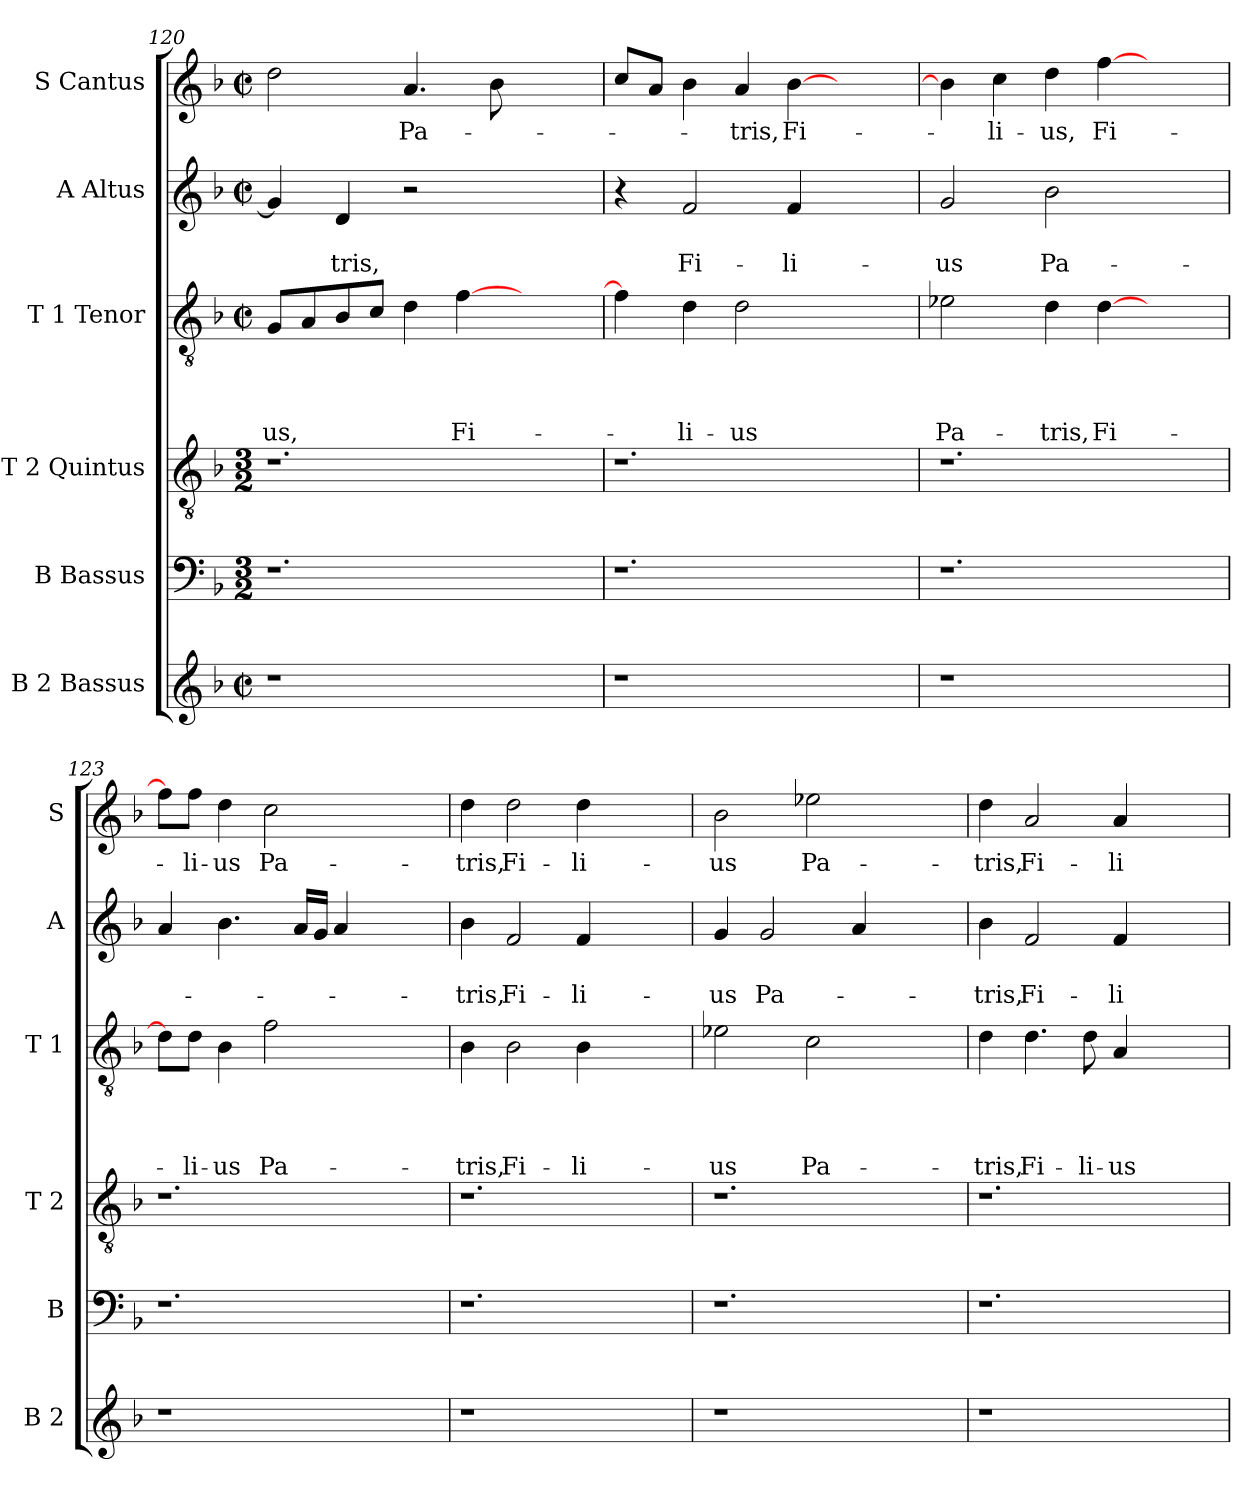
**kern	**kern	**kern	**kern	**text	**text	**text	**text	**kern	**text	**text	**kern	**text
*part6	*part5	*part4	*part3	*part3	*part3	*part3	*part3	*part2	*part2	*part2	*part1	*part1
*staff6	*staff5	*staff4	*staff3	*staff3	*staff3	*staff3	*staff3	*staff2	*staff2	*staff2	*staff1	*staff1
*I"B 2 Bassus	*I"B Bassus	*I"T 2 Quintus	*I"T 1 Tenor	*	*	*	*	*I"A Altus	*	*	*I"S Cantus	*
*I'B 2	*I'B	*I'T 2	*I'T 1	*	*	*	*	*I'A	*	*	*I'S	*
*clefG2	*clefF4	*clefGv2	*clefGv2	*	*	*	*	*clefG2	*	*	*clefG2	*
*k[b-]	*k[b-]	*k[b-]	*k[b-]	*	*	*	*	*k[b-]	*	*	*k[b-]	*
*F:	*F:	*F:	*F:	*	*	*	*	*F:	*	*	*F:	*
*M2/2	*M3/2	*M3/2	*M2/2	*	*	*	*	*M2/2	*	*	*M2/2	*
*met(c|)	*	*	*met(c|)	*	*	*	*	*met(c|)	*	*	*met(c|)	*
=120	=120	=120	=120	=120	=120	=120	=120	=120	=120	=120	=120	=120
!	!	!	!	!	!	!	!LO:LY:b	!	!	!	!	!
1r	1.r	1.r	8G/L	.	.	.	-us,	4g/]	.	.	2dd\	.
.	.	.	8A/	.	.	.	.	.	.	.	.	.
!	!	!	!	!	!	!	!	!	!	!LO:LY:b	!	!
.	.	.	8B-/	.	.	.	.	4d/	.	-tris,	.	.
.	.	.	8c/J	.	.	.	.	.	.	.	.	.
!	!	!	!	!	!	!	!	!	!	!	!	!LO:LY:b
.	.	.	4d\	.	.	.	.	2r	.	.	4.a/	Pa-
!	!	!	!	!	!	!	!LO:LY:b	!	!	!	!	!
.	.	.	[>4f\	.	.	.	Fi-	.	.	.	.	.
.	.	.	.	.	.	.	.	.	.	.	8b-\	.
2ryy	.	.	2ryy	.	.	.	.	2ryy	.	.	2ryy	.
=121	=121	=121	=121	=121	=121	=121	=121	=121	=121	=121	=121	=121
1r	1.r	1.r	4f\]	.	.	.	.	4r	.	.	8cc/L	.
.	.	.	.	.	.	.	.	.	.	.	8a/J	.
!	!	!	!	!	!	!	!LO:LY:b	!	!	!LO:LY:b	!	!
.	.	.	4d\	.	.	.	-li-	2f/	.	Fi-	4b-\	.
!	!	!	!	!	!	!	!LO:LY:b	!	!	!	!	!LO:LY:b
.	.	.	2d\	.	.	.	-us	.	.	.	4a/	-tris,
!	!	!	!	!	!	!	!	!	!	!LO:LY:b	!	!LO:LY:b
.	.	.	.	.	.	.	.	4f/	.	-li-	[>4b-\	Fi-
2ryy	.	.	2ryy	.	.	.	.	2ryy	.	.	2ryy	.
=122	=122	=122	=122	=122	=122	=122	=122	=122	=122	=122	=122	=122
!	!	!	!	!	!	!	!LO:LY:b	!	!	!LO:LY:b	!	!
1r	1.r	1.r	2e-X\	.	.	.	Pa-	2g/	.	-us	4b-\]	.
!	!	!	!	!	!	!	!	!	!	!	!	!LO:LY:b
.	.	.	.	.	.	.	.	.	.	.	4cc\	-li-
!	!	!	!	!	!	!	!LO:LY:b	!	!	!LO:LY:b	!	!LO:LY:b
.	.	.	4d\	.	.	.	-tris,	2b-\	.	Pa-	4dd\	-us,
!	!	!	!	!	!	!	!LO:LY:b	!	!	!	!	!LO:LY:b
.	.	.	[>4d\	.	.	.	Fi-	.	.	.	[>4ff\	Fi-
2ryy	.	.	2ryy	.	.	.	.	2ryy	.	.	2ryy	.
=123	=123	=123	=123	=123	=123	=123	=123	=123	=123	=123	=123	=123
1r	1.r	1.r	8d\L]	.	.	.	.	4a/	.	.	8ff\L]	.
!	!	!	!	!	!	!	!LO:LY:b	!	!	!	!	!LO:LY:b
.	.	.	8d\J	.	.	.	-li-	.	.	.	8ff\J	-li-
!	!	!	!	!	!	!	!LO:LY:b	!	!	!	!	!LO:LY:b
.	.	.	4B-\	.	.	.	-us	4.b-\	.	.	4dd\	-us
!	!	!	!	!	!	!	!LO:LY:b	!	!	!	!	!LO:LY:b
.	.	.	2f\	.	.	.	Pa-	.	.	.	2cc\	Pa-
.	.	.	.	.	.	.	.	16a/LL	.	.	.	.
.	.	.	.	.	.	.	.	16g/JJ	.	.	.	.
.	.	.	.	.	.	.	.	4a/	.	.	.	.
2ryy	.	.	2ryy	.	.	.	.	2ryy	.	.	2ryy	.
!!LO:LB:g=z
=124	=124	=124	=124	=124	=124	=124	=124	=124	=124	=124	=124	=124
!	!	!	!	!	!	!	!LO:LY:b	!	!	!LO:LY:b	!	!LO:LY:b
1r	1.r	1.r	4B-\	.	.	.	-tris,	4b-\	.	-tris,	4dd\	-tris,
!	!	!	!	!	!	!	!LO:LY:b	!	!	!LO:LY:b	!	!LO:LY:b
.	.	.	2B-\	.	.	.	Fi-	2f/	.	Fi-	2dd\	Fi-
!	!	!	!	!	!	!	!LO:LY:b	!	!	!LO:LY:b	!	!LO:LY:b
.	.	.	4B-\	.	.	.	-li-	4f/	.	-li-	4dd\	-li-
2ryy	.	.	2ryy	.	.	.	.	2ryy	.	.	2ryy	.
=125	=125	=125	=125	=125	=125	=125	=125	=125	=125	=125	=125	=125
!	!	!	!	!	!	!	!LO:LY:b	!	!	!LO:LY:b	!	!LO:LY:b
1r	1.r	1.r	2e-X\	.	.	.	-us	4g/	.	-us	2b-\	-us
!	!	!	!	!	!	!	!	!	!	!LO:LY:b	!	!
.	.	.	.	.	.	.	.	2g/	.	Pa-	.	.
!	!	!	!	!	!	!	!LO:LY:b	!	!	!	!	!LO:LY:b
.	.	.	2c\	.	.	.	Pa-	.	.	.	2ee-X\	Pa-
.	.	.	.	.	.	.	.	4a/	.	.	.	.
2ryy	.	.	2ryy	.	.	.	.	2ryy	.	.	2ryy	.
=126	=126	=126	=126	=126	=126	=126	=126	=126	=126	=126	=126	=126
!	!	!	!	!	!	!	!LO:LY:b	!	!	!LO:LY:b	!	!LO:LY:b
1r	1.r	1.r	4d\	.	.	.	-tris,	4b-\	.	-tris,	4dd\	-tris,
!	!	!	!	!	!	!	!LO:LY:b	!	!	!LO:LY:b	!	!LO:LY:b
.	.	.	4.d\	.	.	.	Fi-	2f/	.	Fi-	2a/	Fi-
!	!	!	!	!	!	!	!LO:LY:b	!	!	!	!	!
.	.	.	8d\	.	.	.	-li-	.	.	.	.	.
!	!	!	!	!	!	!	!LO:LY:b	!	!	!LO:LY:b	!	!LO:LY:b
.	.	.	4A/	.	.	.	-us	4f/	.	-li-	4a/	-li-
2ryy	.	.	2ryy	.	.	.	.	2ryy	.	.	2ryy	.
=	=	=	=	=	=	=	=	=	=	=	=	=
*-	*-	*-	*-	*-	*-	*-	*-	*-	*-	*-	*-	*-
